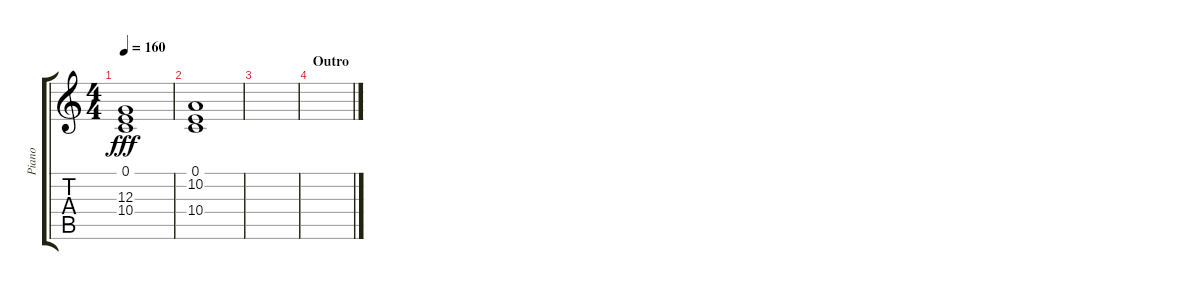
\track ("Piano" "Piano") {instrument acousticgrandpiano}
\staff {score tabs}
\tuning (E4 B3 G3 D3 A2 E2) {hide}
\ts (4 4)
\tempo 160
\clef g2
\ks c
(0.1{t} 12.3{t} 10.4{t}).1{dy fff} |
(0.1 10.2 10.4).1 |
|
\section ("" "Outro")
